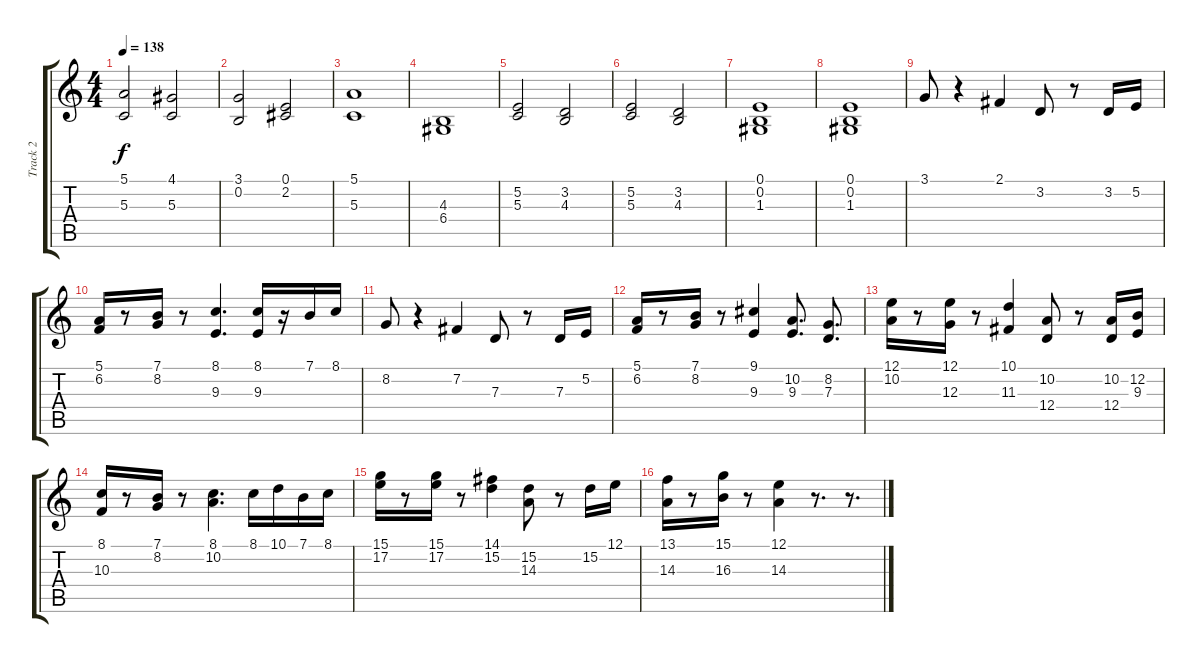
\track ("Track 2" "Track 2") {instrument stringensemble1}
\staff {score tabs}
\tuning (E4 B3 G3 D3 A2 E2) {hide}
\ts (4 4)
\tempo 138
\clef g2
\ks c
(5.1 5.3).2{dy f} (4.1 5.3).2 |
(3.1 0.2).2 (0.1 2.2).2 |
(5.1 5.3).1 |
(4.3 6.4).1 |
(5.2 5.3).2 (3.2 4.3).2 |
(5.2 5.3).2 (3.2 4.3).2 |
(0.1 0.2 1.3).1 |
(0.1 0.2 1.3).1 |
3.1.8 r.4 2.1.4 3.2.8 r.8 3.2.16 5.2.16 |
(5.1 6.2).16 r.8 (7.1 8.2).16 r.8 (8.1 9.3).4{d} (8.1 9.3).16 r.16 7.1.16 8.1.16 |
8.2.8 r.4 7.2.4 7.3.8 r.8 7.3.16 5.2.16 |
(5.1 6.2).16 r.8 (7.1 8.2).16 r.8 (9.1 9.3).4 (10.2 9.3).8{d} (8.2 7.3).8{d} |
(12.1 10.2).16 r.8 (12.1 12.3).16 r.8 (10.1 11.3).4 (10.2 12.4).8 r.8 (10.2 12.4).16 (12.2 9.3).16 |
(8.1 10.3).16 r.8 (7.1 8.2).16 r.8 (8.1 10.2).4{d} 8.1.16 10.1.16 7.1.16 8.1.16 |
(15.1 17.2).16 r.8 (15.1 17.2).16 r.8 (14.1 15.2).4 (15.2 14.3).8 r.8 15.2.16 12.1.16 |
(13.1 14.3).16 r.8 (15.1 16.3).16 r.8 (12.1 14.3).4 r.8{d} r.8{d}
